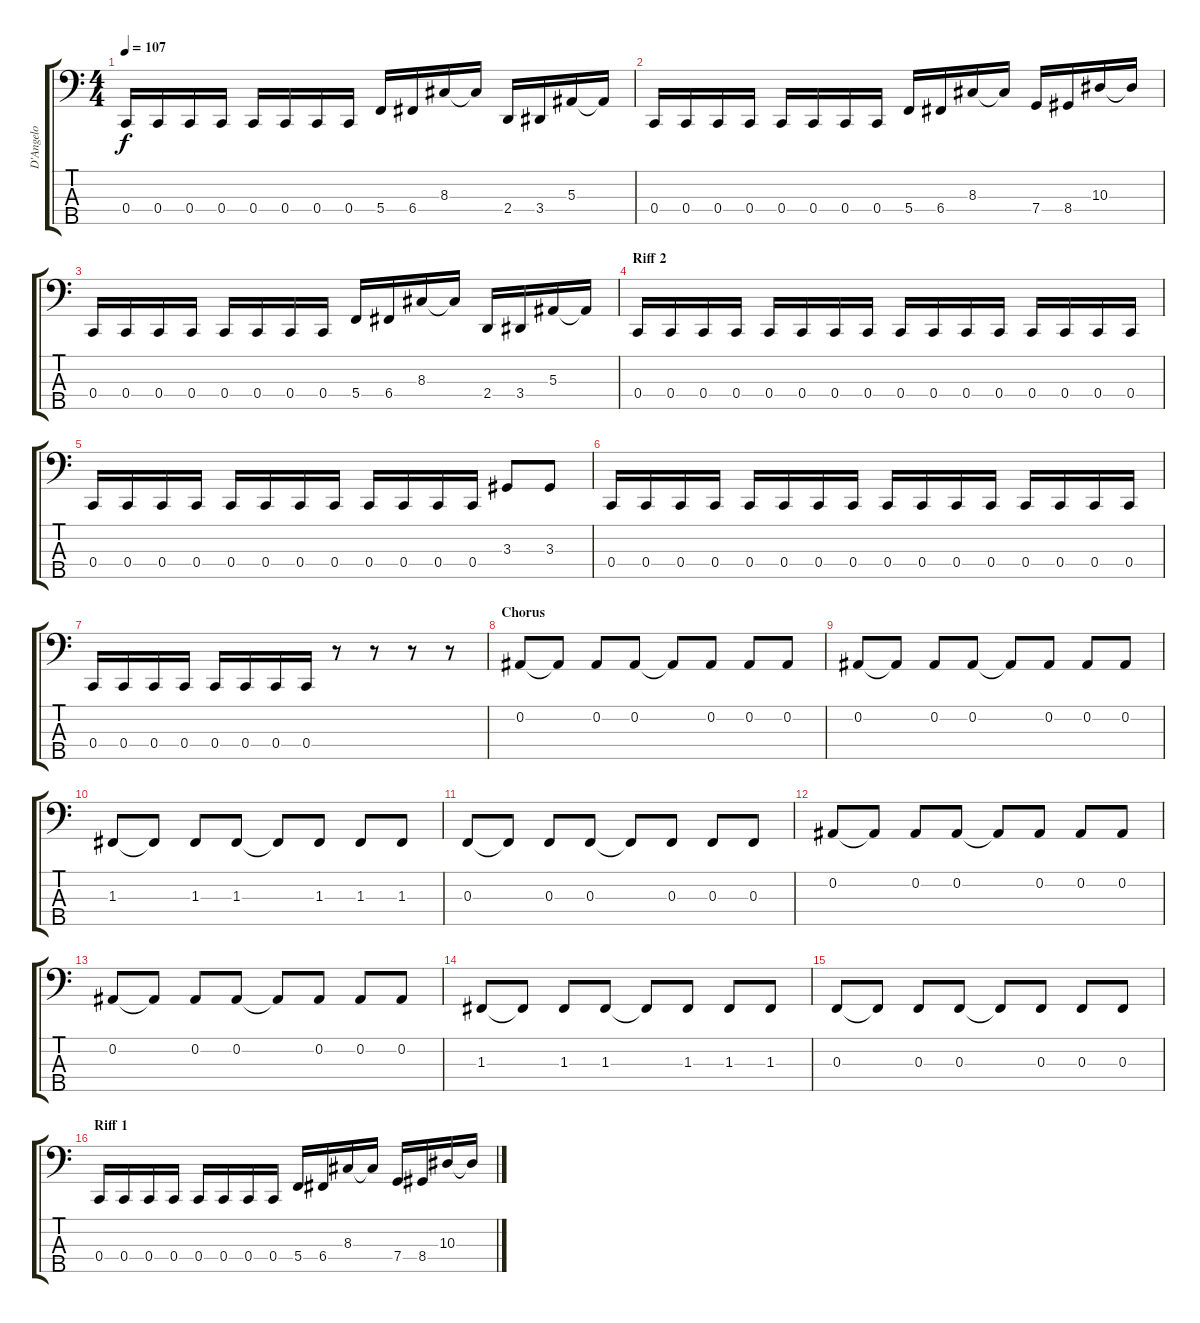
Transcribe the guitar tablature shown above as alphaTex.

\track ("D'Angelo" "D'Angelo") {instrument electricbasspick}
\staff {score tabs}
\tuning (Eb2 Bb1 F1 C1 G0) {hide}
\ts (4 4)
\tempo 107
\clef f4
\ks c
0.4.16{dy f} 0.4.16 0.4.16 0.4.16 0.4.16 0.4.16 0.4.16 0.4.16 5.4.16 6.4.16 8.3.16 8.3{t}.16 2.4.16 3.4.16 5.3.16 5.3{t}.16 |
0.4.16 0.4.16 0.4.16 0.4.16 0.4.16 0.4.16 0.4.16 0.4.16 5.4.16 6.4.16 8.3.16 8.3{t}.16 7.4.16 8.4.16 10.3.16 10.3{t}.16 |
0.4.16 0.4.16 0.4.16 0.4.16 0.4.16 0.4.16 0.4.16 0.4.16 5.4.16 6.4.16 8.3.16 8.3{t}.16 2.4.16 3.4.16 5.3.16 5.3{t}.16 |
\section ("" "Riff 2")
0.4.16 0.4.16 0.4.16 0.4.16 0.4.16 0.4.16 0.4.16 0.4.16 0.4.16 0.4.16 0.4.16 0.4.16 0.4.16 0.4.16 0.4.16 0.4.16 |
0.4.16 0.4.16 0.4.16 0.4.16 0.4.16 0.4.16 0.4.16 0.4.16 0.4.16 0.4.16 0.4.16 0.4.16 3.3.8 3.3.8 |
0.4.16 0.4.16 0.4.16 0.4.16 0.4.16 0.4.16 0.4.16 0.4.16 0.4.16 0.4.16 0.4.16 0.4.16 0.4.16 0.4.16 0.4.16 0.4.16 |
0.4.16 0.4.16 0.4.16 0.4.16 0.4.16 0.4.16 0.4.16 0.4.16 r.8 r.8 r.8 r.8 |
\section ("" "Chorus")
0.2.8 0.2{t}.8 0.2.8 0.2.8 0.2{t}.8 0.2.8 0.2.8 0.2.8 |
0.2.8 0.2{t}.8 0.2.8 0.2.8 0.2{t}.8 0.2.8 0.2.8 0.2.8 |
1.3.8 1.3{t}.8 1.3.8 1.3.8 1.3{t}.8 1.3.8 1.3.8 1.3.8 |
0.3.8 0.3{t}.8 0.3.8 0.3.8 0.3{t}.8 0.3.8 0.3.8 0.3.8 |
0.2.8 0.2{t}.8 0.2.8 0.2.8 0.2{t}.8 0.2.8 0.2.8 0.2.8 |
0.2.8 0.2{t}.8 0.2.8 0.2.8 0.2{t}.8 0.2.8 0.2.8 0.2.8 |
1.3.8 1.3{t}.8 1.3.8 1.3.8 1.3{t}.8 1.3.8 1.3.8 1.3.8 |
0.3.8 0.3{t}.8 0.3.8 0.3.8 0.3{t}.8 0.3.8 0.3.8 0.3.8 |
\section ("" "Riff 1")
0.4.16 0.4.16 0.4.16 0.4.16 0.4.16 0.4.16 0.4.16 0.4.16 5.4.16 6.4.16 8.3.16 8.3{t}.16 7.4.16 8.4.16 10.3.16 10.3{t}.16
